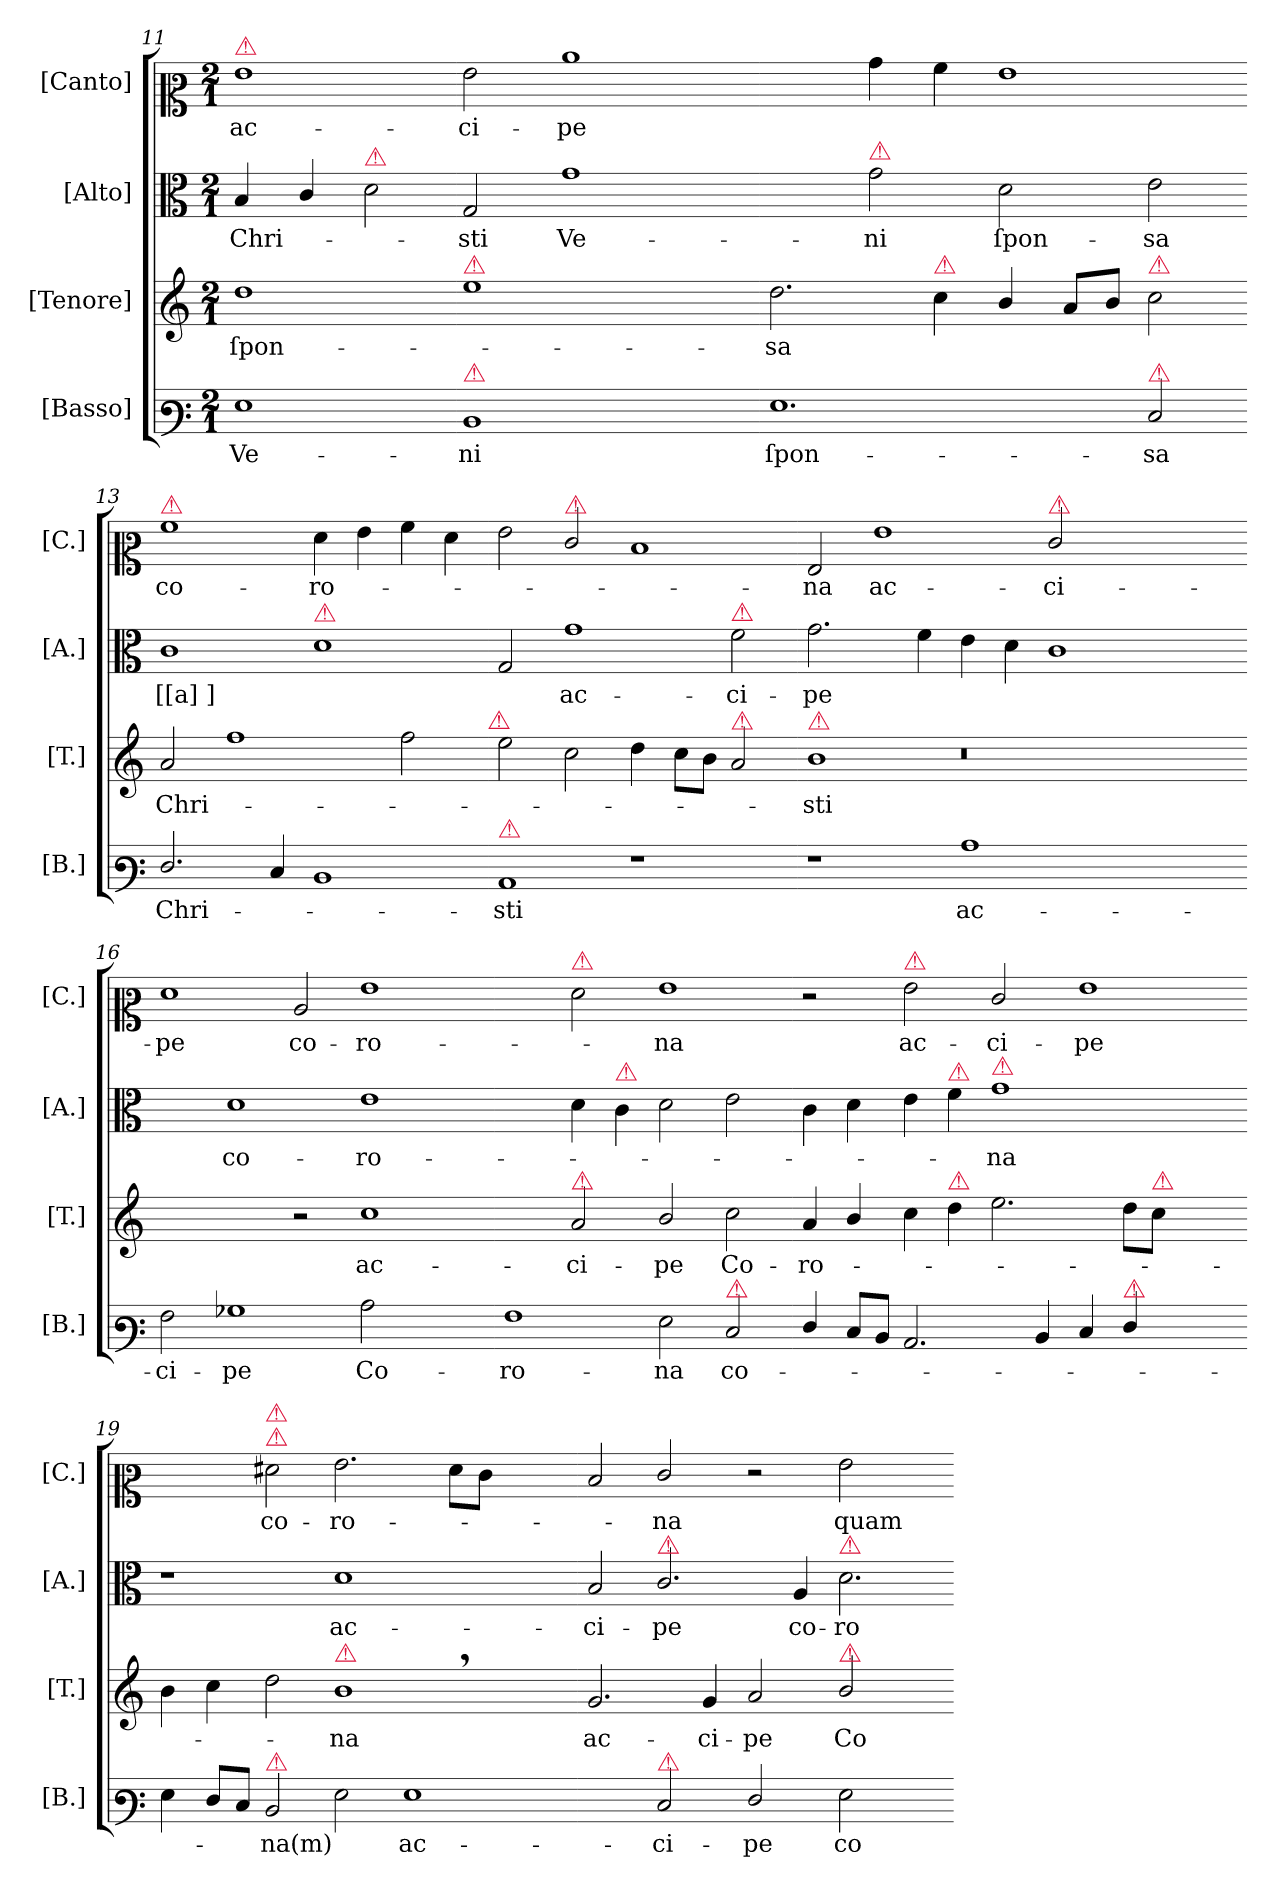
**kern	**text	**kern	**text	**kern	**text	**kern	**text
*part4	*part4	*part3	*part3	*part2	*part2	*part1	*part1
*staff4	*staff4	*staff3	*staff3	*staff2	*staff2	*staff1	*staff1
*I"[Basso]	*	*I"[Tenore]	*	*I"[Alto]	*	*I"[Canto]	*
*I'[B.]	*	*I'[T.]	*	*I'[A.]	*	*I'[C.]	*
*clefF3	*	*clefG2	*	*clefC3	*	*clefC2	*
*k[]	*	*k[]	*	*k[]	*	*k[]	*
*M2/1	*	*M2/1	*	*M2/1	*	*M2/1	*
=11	=11	=11	=11	=11	=11	=11	=11
!	!	!	!	!	!	!LO:TX:a:color=crimson:t=⚠	!
!	!LO:LY:i	!	!LO:LY:i	!	!	!	!
1G\	Ve-	1dd\	ſpon-	4B/	Chri-	1g\	ac-
.	.	.	.	4c/	.	.	.
!	!	!	!	!LO:TX:a:color=crimson:t=⚠	!	!	!
.	.	.	.	2d\	.	.	.
!	!	!LO:TX:a:color=crimson:t=⚠	!	!	!	!	!
!LO:TX:a:color=crimson:t=⚠	!	!	!	!	!	!	!
!	!LO:LY:i	!	!	!	!	!	!
1D/	-ni	1ee\	.	2G/	-sti	2g\	-ci-
.	.	.	.	1g\	Ve-	1cc\	-pe
2ryy	.	2ryy	.	.	.	.	.
=12-	=12-	=12-	=12-	=12-	=12-	=12-	=12-
!	!LO:LY:i	!	!LO:LY:i	!	!	!	!
1.G\	ſpon-	2.dd\	-sa	2ryy	.	2ryy	.
!	!	!	!	!LO:TX:a:color=crimson:t=⚠	!	!	!
.	.	.	.	2g\	-ni	4b\	.
!	!	!LO:TX:a:color=crimson:t=⚠	!	!	!	!	!
.	.	4cc\	.	.	.	4a\	.
.	.	4b/	.	2d\	ſpon-	1g\	.
.	.	8a/L	.	.	.	.	.
.	.	8b/J	.	.	.	.	.
!	!	!LO:TX:a:color=crimson:t=⚠	!	!	!	!	!
!LO:TX:a:color=crimson:t=⚠	!	!	!	!	!	!	!
!	!LO:LY:i	!	!	!	!	!	!
2E/	-sa	2cc\	.	2e\	-sa	.	.
=13-	=13-	=13-	=13-	=13-	=13-	=13-	=13-
!	!	!	!	!	!	!LO:TX:a:color=crimson:t=⚠	!
!	!LO:LY:i	!	!LO:LY:i	!	!	!	!
2.F/	Chri-	2a/	Chri-	1c\	[[a]]	1a\	co-
.	.	1ff\	.	.	.	.	.
4E/	.	.	.	.	.	.	.
!	!	!	!	!LO:TX:a:color=crimson:t=⚠	!	!	!
1D/	.	.	.	1d\	.	4f\	-ro-
.	.	.	.	.	.	4g\	.
.	.	2ff\	.	.	.	4a\	.
.	.	.	.	.	.	4f\	.
!	!	!LO:TX:a:color=crimson:t=⚠	!	!	!	!	!
=14-	=14-	=14-	=14-	=14-	=14-	=14-	=14-
!LO:TX:a:color=crimson:t=⚠	!	!	!	!	!	!	!
!	!LO:LY:i	!	!	!	!	!	!
1C/	-sti	2ee\	.	2G/	.	2g\	.
!	!	!	!	!	!	!LO:TX:a:color=crimson:t=⚠	!
.	.	2cc\	.	1g\	ac-	2e/	.
1r	.	4dd\	.	.	.	1d/	.
.	.	8cc\L	.	.	.	.	.
.	.	8b\J	.	.	.	.	.
!	!	!	!	!LO:TX:a:color=crimson:t=⚠	!	!	!
!	!	!LO:TX:a:color=crimson:t=⚠	!	!	!	!	!
.	.	2a/	.	2f\	-ci-	.	.
=15-	=15-	=15-	=15-	=15-	=15-	=15-	=15-
!	!	!LO:TX:a:color=crimson:t=⚠	!	!	!	!	!
!	!	!	!LO:LY:i	!	!	!	!
1r	.	1b\	-sti	2.g\	-pe	2G/	-na
!	!	!	!	!	!	!	!LO:LY:i
.	.	.	.	.	.	1g\	ac-
.	.	.	.	4f\	.	.	.
1c\	ac-	0r	.	4e\	.	.	.
.	.	.	.	4d\	.	.	.
!	!	!	!	!	!	!LO:TX:a:color=crimson:t=⚠	!
!	!	!	!	!	!	!	!LO:LY:i
.	.	.	.	1c\	.	2e/	ci-
1ryy	.	.	.	.	.	1ryy	.
.	.	.	.	2ryy	.	.	.
=16-	=16-	=16-	=16-	=16-	=16-	=16-	=16-
!	!	!	!	!	!	!	!LO:LY:i
2A\	-ci-	1ryy	.	2ryy	.	1f\	-pe
1B-X\	-pe	.	.	1d\	co-	.	.
!	!	!	!	!	!	!	!LO:LY:i
.	.	2r	.	.	.	2c/	co-
!	!	!	!	!	!	!	!LO:LY:i
2c\	Co-	1cc\	ac-	1e\	-ro-	1g\	-ro-
2ryy	.	.	.	.	.	.	.
=17-	=17-	=17-	=17-	=17-	=17-	=17-	=17-
1A\	-ro-	2ryy	.	2ryy	.	2ryy	.
!	!	!	!	!	!	!LO:TX:a:color=crimson:t=⚠	!
!	!	!LO:TX:a:color=crimson:t=⚠	!	!	!	!	!
.	.	2a/	-ci-	4d\	.	2f\	.
!	!	!	!	!LO:TX:a:color=crimson:t=⚠	!	!	!
.	.	.	.	4c\	.	.	.
!	!	!	!	!	!	!	!LO:LY:i
2G\	-na	2b/	-pe	2d\	.	1g\	-na
!LO:TX:a:color=crimson:t=⚠	!	!	!	!	!	!	!
2E/	co-	2cc\	Co-	2e\	.	.	.
=18-	=18-	=18-	=18-	=18-	=18-	=18-	=18-
4F/	.	4a/	-ro-	4c\	.	2r	.
8E/L	.	4b/	.	4d\	.	.	.
8D/J	.	.	.	.	.	.	.
!	!	!	!	!	!	!LO:TX:a:color=crimson:t=⚠	!
!	!	!	!	!	!	!	!LO:LY:i
2.C/	.	4cc\	.	4e\	.	2g\	ac-
!	!	!	!	!LO:TX:a:color=crimson:t=⚠	!	!	!
!	!	!LO:TX:a:color=crimson:t=⚠	!	!	!	!	!
.	.	4dd\	.	4f\	.	.	.
!	!	!	!	!LO:TX:a:color=crimson:t=⚠	!	!	!
!	!	!	!	!	!	!	!LO:LY:i
.	.	2.ee\	.	1g\	-na	2e/	-ci-
4D/	.	.	.	.	.	.	.
!	!	!	!	!	!	!	!LO:LY:i
4E/	.	.	.	.	.	1g\	-pe
!LO:TX:a:color=crimson:t=⚠	!	!	!	!	!	!	!
4F/	.	8dd\L	.	.	.	.	.
!	!	!LO:TX:a:color=crimson:t=⚠	!	!	!	!	!
.	.	8cc\J	.	.	.	.	.
2ryy	.	2ryy	.	2ryy	.	.	.
=19-	=19-	=19-	=19-	=19-	=19-	=19-	=19-
4G\	.	4b\	.	1r	.	2ryy	.
8F/L	.	4cc\	.	.	.	.	.
8E/J	.	.	.	.	.	.	.
!	!	!	!	!	!	!LO:TX:a:color=crimson:t=⚠	!
!	!	!	!	!	!	!LO:TX:a:color=crimson:t=⚠	!
!LO:TX:a:color=crimson:t=⚠	!	!	!	!	!	!	!
!	!	!	!	!	!	!	!LO:LY:i
2D/	-na(m)	2dd\	.	.	.	2f#X\	co-
!	!	!LO:TX:a:color=crimson:t=⚠	!	!	!	!	!
!	!	!	!	!	!LO:LY:i	!	!LO:LY:i
2G\	.	1b,\	-na	1d\	ac-	2.g\	-ro-
1G\	ac-	.	.	.	.	.	.
.	.	.	.	.	.	8f#\L	.
.	.	.	.	.	.	8e\J	.
.	.	2ryy	.	2ryy	.	2ryy	.
=20-	=20-	=20-	=20-	=20-	=20-	=20-	=20-
!	!	!	!LO:LY:i	!	!LO:LY:i	!	!
2ryy	.	2.g/	ac-	2B/	ci-	2d/	.
!	!	!	!	!LO:TX:a:color=crimson:t=⚠	!	!	!
!LO:TX:a:color=crimson:t=⚠	!	!	!	!	!	!	!
!	!	!	!	!	!LO:LY:i	!	!LO:LY:i
2E/	-ci-	.	.	2.c/	-pe	2e/	-na
!	!	!	!LO:LY:i	!	!	!	!
.	.	4g/	-ci-	.	.	.	.
!	!	!	!LO:LY:i	!	!	!	!
2F/	-pe	2a/	-pe	.	.	2r	.
!	!	!	!	!	!LO:LY:i	!	!
.	.	.	.	4A/	co-	.	.
!	!	!	!	!LO:TX:a:color=crimson:t=⚠	!	!	!
!	!	!LO:TX:a:color=crimson:t=⚠	!	!	!	!	!
!	!	!	!LO:LY:i	!	!LO:LY:i	!	!
2G\	co-	2b/	Co-	2.d\	-ro-	2g\	quam
4ryy	.	4ryy	.	.	.	4ryy	.
=-	=-	=-	=-	=-	=-	=-	=-
*-	*-	*-	*-	*-	*-	*-	*-
